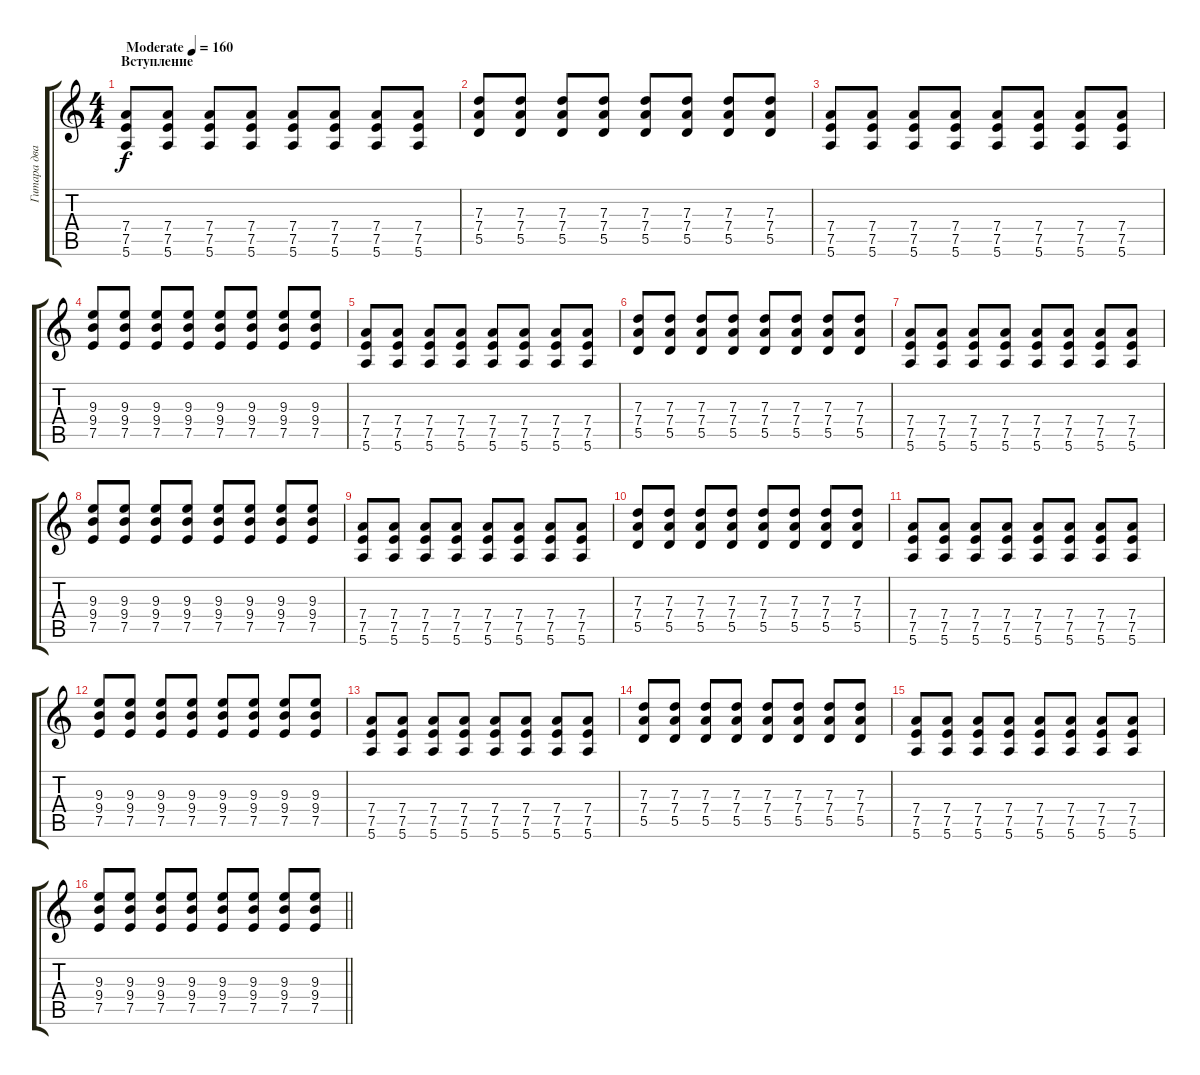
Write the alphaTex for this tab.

\track ("Гитара два" "Гитара два") {instrument overdrivenguitar}
\staff {score tabs}
\tuning (E4 B3 G3 D3 A2 E2) {hide}
\ts (4 4)
\section ("" "Вступление")
\tempo (160 "Moderate")
\clef g2
\ks c
(7.4 7.5 5.6).8{dy f instrument overdrivenguitar} (7.4 7.5 5.6).8 (7.4 7.5 5.6).8 (7.4 7.5 5.6).8 (7.4 7.5 5.6).8 (7.4 7.5 5.6).8 (7.4 7.5 5.6).8 (7.4 7.5 5.6).8 |
(7.3 7.4 5.5).8 (7.3 7.4 5.5).8 (7.3 7.4 5.5).8 (7.3 7.4 5.5).8 (7.3 7.4 5.5).8 (7.3 7.4 5.5).8 (7.3 7.4 5.5).8 (7.3 7.4 5.5).8 |
(7.4 7.5 5.6).8 (7.4 7.5 5.6).8 (7.4 7.5 5.6).8 (7.4 7.5 5.6).8 (7.4 7.5 5.6).8 (7.4 7.5 5.6).8 (7.4 7.5 5.6).8 (7.4 7.5 5.6).8 |
(9.3 9.4 7.5).8 (9.3 9.4 7.5).8 (9.3 9.4 7.5).8 (9.3 9.4 7.5).8 (9.3 9.4 7.5).8 (9.3 9.4 7.5).8 (9.3 9.4 7.5).8 (9.3 9.4 7.5).8 |
(7.4 7.5 5.6).8 (7.4 7.5 5.6).8 (7.4 7.5 5.6).8 (7.4 7.5 5.6).8 (7.4 7.5 5.6).8 (7.4 7.5 5.6).8 (7.4 7.5 5.6).8 (7.4 7.5 5.6).8 |
(7.3 7.4 5.5).8 (7.3 7.4 5.5).8 (7.3 7.4 5.5).8 (7.3 7.4 5.5).8 (7.3 7.4 5.5).8 (7.3 7.4 5.5).8 (7.3 7.4 5.5).8 (7.3 7.4 5.5).8 |
(7.4 7.5 5.6).8 (7.4 7.5 5.6).8 (7.4 7.5 5.6).8 (7.4 7.5 5.6).8 (7.4 7.5 5.6).8 (7.4 7.5 5.6).8 (7.4 7.5 5.6).8 (7.4 7.5 5.6).8 |
(9.3 9.4 7.5).8 (9.3 9.4 7.5).8 (9.3 9.4 7.5).8 (9.3 9.4 7.5).8 (9.3 9.4 7.5).8 (9.3 9.4 7.5).8 (9.3 9.4 7.5).8 (9.3 9.4 7.5).8 |
(7.4 7.5 5.6).8 (7.4 7.5 5.6).8 (7.4 7.5 5.6).8 (7.4 7.5 5.6).8 (7.4 7.5 5.6).8 (7.4 7.5 5.6).8 (7.4 7.5 5.6).8 (7.4 7.5 5.6).8 |
(7.3 7.4 5.5).8 (7.3 7.4 5.5).8 (7.3 7.4 5.5).8 (7.3 7.4 5.5).8 (7.3 7.4 5.5).8 (7.3 7.4 5.5).8 (7.3 7.4 5.5).8 (7.3 7.4 5.5).8 |
(7.4 7.5 5.6).8 (7.4 7.5 5.6).8 (7.4 7.5 5.6).8 (7.4 7.5 5.6).8 (7.4 7.5 5.6).8 (7.4 7.5 5.6).8 (7.4 7.5 5.6).8 (7.4 7.5 5.6).8 |
(9.3 9.4 7.5).8 (9.3 9.4 7.5).8 (9.3 9.4 7.5).8 (9.3 9.4 7.5).8 (9.3 9.4 7.5).8 (9.3 9.4 7.5).8 (9.3 9.4 7.5).8 (9.3 9.4 7.5).8 |
(7.4 7.5 5.6).8 (7.4 7.5 5.6).8 (7.4 7.5 5.6).8 (7.4 7.5 5.6).8 (7.4 7.5 5.6).8 (7.4 7.5 5.6).8 (7.4 7.5 5.6).8 (7.4 7.5 5.6).8 |
(7.3 7.4 5.5).8 (7.3 7.4 5.5).8 (7.3 7.4 5.5).8 (7.3 7.4 5.5).8 (7.3 7.4 5.5).8 (7.3 7.4 5.5).8 (7.3 7.4 5.5).8 (7.3 7.4 5.5).8 |
(7.4 7.5 5.6).8 (7.4 7.5 5.6).8 (7.4 7.5 5.6).8 (7.4 7.5 5.6).8 (7.4 7.5 5.6).8 (7.4 7.5 5.6).8 (7.4 7.5 5.6).8 (7.4 7.5 5.6).8 |
\barLineRight lightlight
(9.3 9.4 7.5).8 (9.3 9.4 7.5).8 (9.3 9.4 7.5).8 (9.3 9.4 7.5).8 (9.3 9.4 7.5).8 (9.3 9.4 7.5).8 (9.3 9.4 7.5).8 (9.3 9.4 7.5).8
